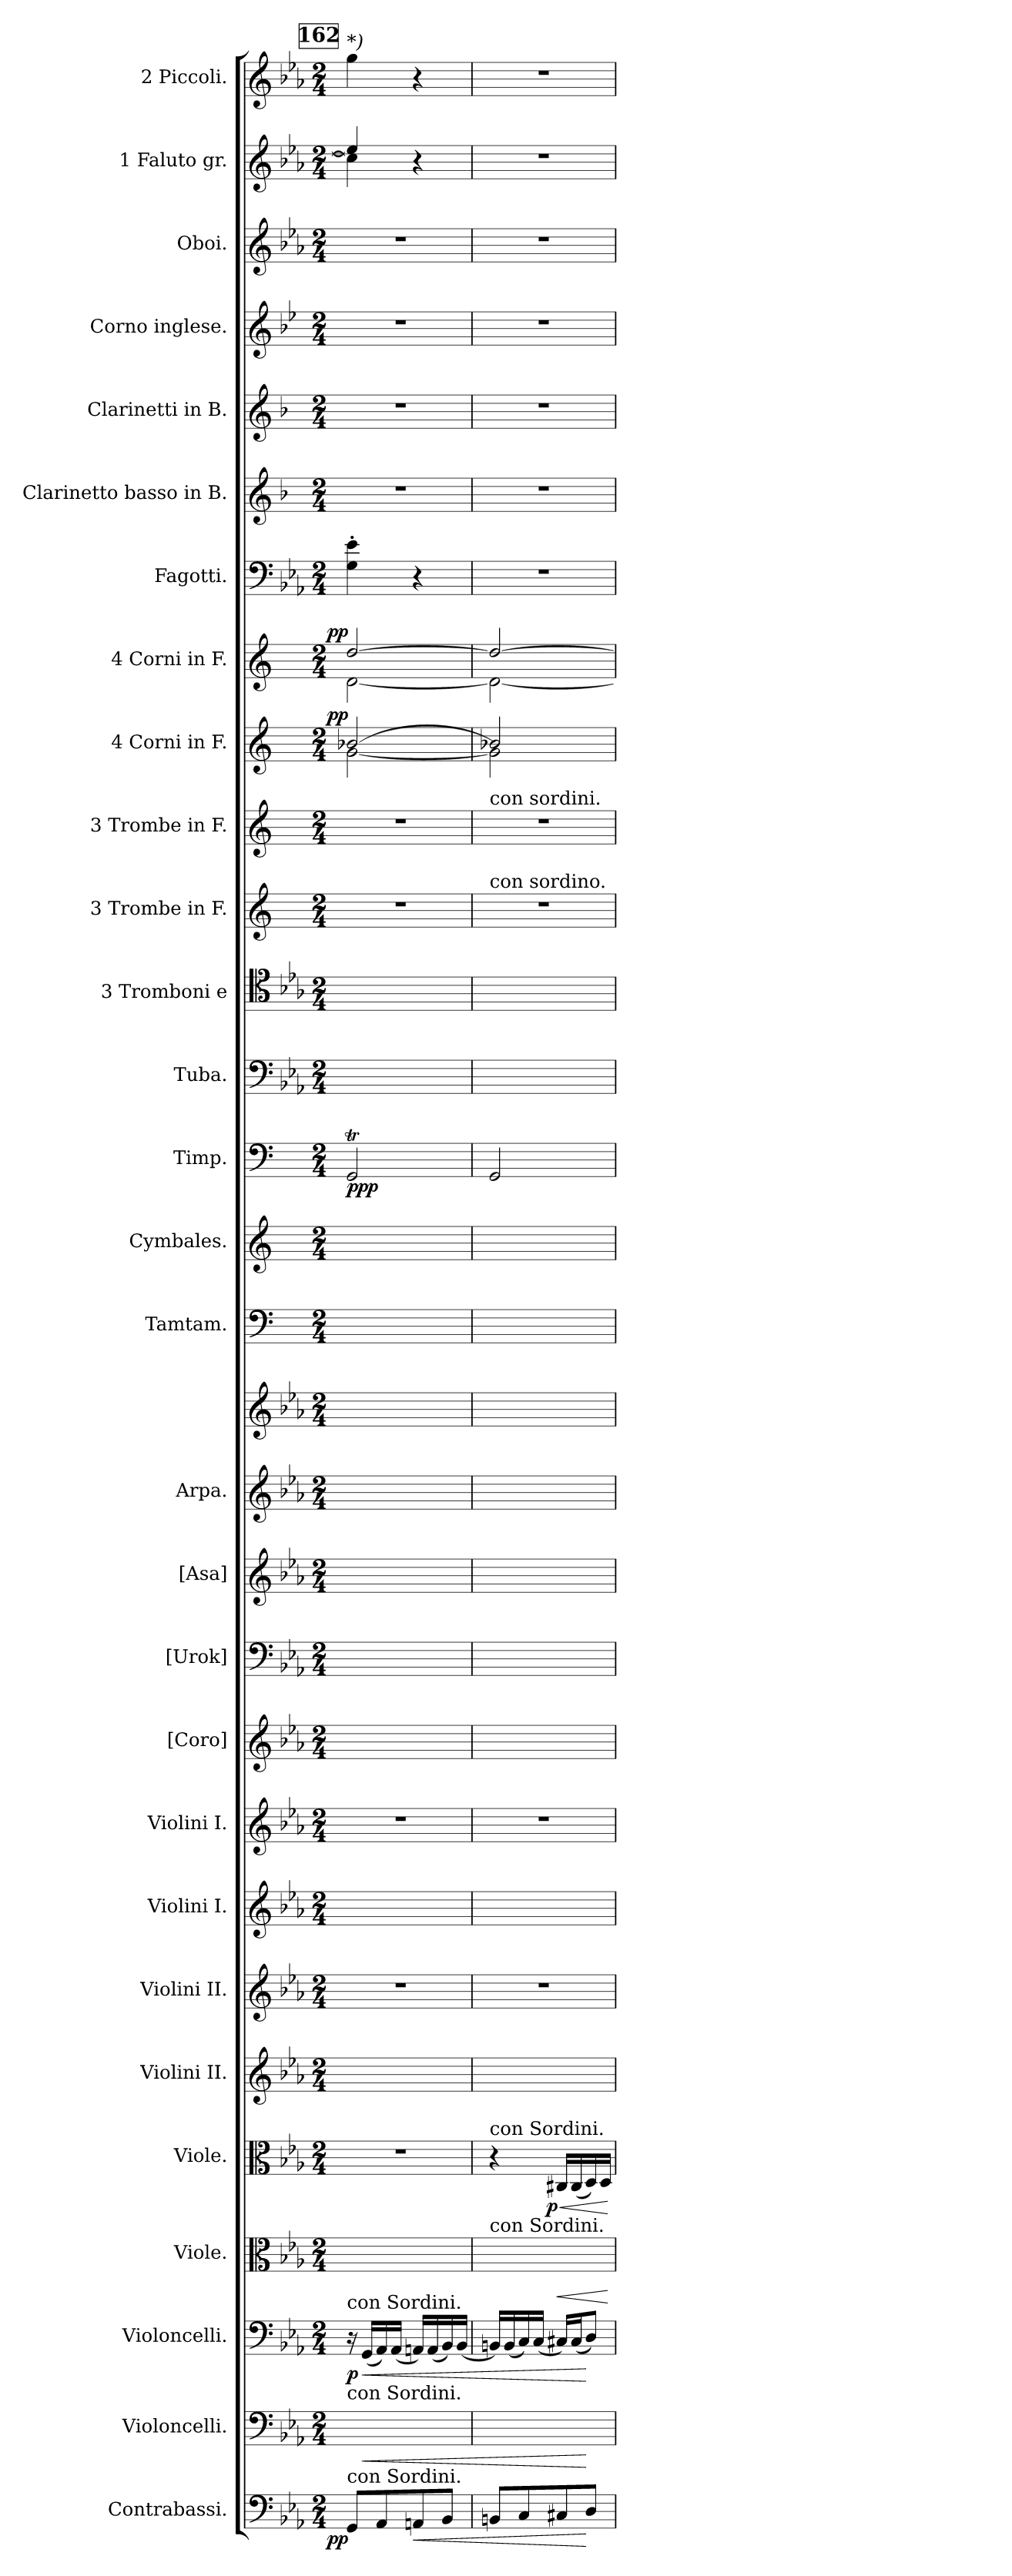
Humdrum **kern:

**kern	**dynam	**kern	**dynam	**kern	**dynam	**kern	**dynam	**kern	**dynam	**kern	**kern	**kern	**kern	**kern	**kern	**kern	**kern	**kern	**kern	**kern	**kern	**dynam	**kern	**kern	**kern	**kern	**kern	**dynam	**kern	**dynam	**kern	**kern	**kern	**kern	**kern	**kern	**kern
*part29	*part29	*part28	*part28	*part27	*part27	*part26	*part26	*part25	*part25	*part24	*part23	*part22	*part21	*part20	*part19	*part18	*part17	*part17	*part16	*part15	*part14	*part14	*part13	*part12	*part11	*part10	*part9	*part9	*part8	*part8	*part7	*part6	*part5	*part4	*part3	*part2	*part1
*staff30	*staff30	*staff29	*staff29	*staff28	*staff28	*staff27	*staff27	*staff26	*staff26	*staff25	*staff24	*staff23	*staff22	*staff21	*staff20	*staff19	*staff18	*staff17	*staff16	*staff15	*staff14	*staff14	*staff13	*staff12	*staff11	*staff10	*staff9	*staff9	*staff8	*staff8	*staff7	*staff6	*staff5	*staff4	*staff3	*staff2	*staff1
*I"Contrabassi.	*	*I"Violoncelli.	*	*I"Violoncelli.	*	*I"Viole.	*	*I"Viole.	*	*I"Violini II.	*I"Violini II.	*I"Violini I.	*I"Violini I.	*I"[Coro]	*I"[Urok]	*I"[Asa]	*I"Arpa.	*	*I"Tamtam.	*I"Cymbales.	*I"Timp.	*	*I"Tuba.	*I"3 Tromboni e	*I"3 Trombe in F.	*I"3 Trombe in F.	*I"4 Corni in F.	*	*I"4 Corni in F.	*	*I"Fagotti.	*I"Clarinetto basso in B.	*I"Clarinetti in B.	*I"Corno inglese.	*I"Oboi.	*I"1 Faluto gr.	*I"2 Piccoli.
*I'C.-B.	*	*I'Vcll.	*	*I'Vcll.	*	*	*	*	*	*I'II.	*I'II.	*	*	*	*I'Urok.	*I'Asa.	*	*	*I'Tamtam	*I'Cymb.	*I'Timp	*	*	*I'1.2. Tromb.	*	*I'1.2. Trb. F.	*I'Corni F.	*	*I'Corni F.	*	*I'Fag.	*	*I'Cl.B.	*I'Corno ingl.	*I'Ob.	*	*I'Picc.
*clefF4	*	*clefF4	*	*clefF4	*	*clefC3	*	*clefC3	*	*clefG2	*clefG2	*clefG2	*clefG2	*clefG2	*clefF4	*clefG2	*clefG2	*clefG2	*clefF4	*clefG2	*clefF4	*	*clefF4	*clefC4	*clefG2	*clefG2	*clefG2	*	*clefG2	*	*clefF4	*clefG2	*clefG2	*clefG2	*clefG2	*clefG2	*clefG2
*	*	*	*	*	*	*	*	*	*	*	*	*	*	*	*	*	*	*	*	*	*	*	*	*	*ITrd-3c-5	*ITrd-3c-5	*ITrd4c7	*	*ITrd4c7	*	*	*ITrd1c2	*ITrd1c2	*ITrd4c7	*	*	*
*k[b-e-a-]	*	*k[b-e-a-]	*	*k[b-e-a-]	*	*k[b-e-a-]	*	*k[b-e-a-]	*	*k[b-e-a-]	*k[b-e-a-]	*k[b-e-a-]	*k[b-e-a-]	*k[b-e-a-]	*k[b-e-a-]	*k[b-e-a-]	*k[b-e-a-]	*k[b-e-a-]	*k[]	*k[]	*k[]	*	*k[b-e-a-]	*k[b-e-a-]	*k[b-]	*k[b-]	*k[b-]	*	*k[b-]	*	*k[b-e-a-]	*k[b-e-a-]	*k[b-e-a-]	*k[b-e-a-]	*k[b-e-a-]	*k[b-e-a-]	*k[b-e-a-]
*M2/4	*	*M2/4	*	*M2/4	*	*M2/4	*	*M2/4	*	*M2/4	*M2/4	*M2/4	*M2/4	*M2/4	*M2/4	*M2/4	*M2/4	*M2/4	*M2/4	*M2/4	*M2/4	*	*M2/4	*M2/4	*M2/4	*M2/4	*M2/4	*	*M2/4	*	*M2/4	*M2/4	*M2/4	*M2/4	*M2/4	*M2/4	*M2/4
!!LO:REH:place=s1:t=162
=71	=71	=71	=71	=71	=71	=71	=71	=71	=71	=71	=71	=71	=71	=71	=71	=71	=71	=71	=71	=71	=71	=71	=71	=71	=71	=71	=71	=71	=71	=71	=71	=71	=71	=71	=71	=71	=71
*	*	*	*	*	*	*	*	*	*	*	*	*	*	*	*	*	*	*	*	*	*	*	*	*	*	*	*^	*	*^	*	*	*	*	*	*	*^	*
!	!	!	!	!	!	!	!	!	!	!	!	!	!	!	!	!	!	!	!	!	!	!	!	!	!	!	!	!	!	!	!	!	!	!	!	!	!	!	!	!LO:TX:a:i:t=*)
!	!	!	!	!LO:TX:a:t=con Sordini.	!	!	!	!	!	!	!	!	!	!	!	!	!	!	!	!	!	!	!	!	!	!	!	!	!	!	!	!	!	!	!	!	!	!	!	!
!	!	!LO:TX:a:t=con Sordini.	!	!	!	!	!	!	!	!	!	!	!	!	!	!	!	!	!	!	!	!	!	!	!	!	!	!	!	!	!	!	!	!	!	!	!	!	!	!
!LO:TX:a:t=con Sordini.	!	!	!	!	!	!	!	!	!	!	!	!	!	!	!	!	!	!	!	!	!	!	!	!	!	!	!	!	!	!	!	!	!	!	!	!	!	!	!	!
!	!LO:DY:b:rj	!	!	!	!	!	!	!	!	!	!	!	!	!	!	!	!	!	!	!	!	!	!	!	!	!	!	!	!LO:DY:a:rj	!	!	!	!	!	!	!	!	!	!	!
!	!	!	!	!	!	!	!	!	!	!	!	!	!	!	!	!	!	!	!	!	!	!	!	!	!	!	!	!	!LO:DY:n=1:b:rj	!	!	!LO:DY:a:rj	!	!	!	!	!	!	!	!
!	!	!	!	!	!	!	!	!	!	!	!	!	!	!	!	!	!	!	!	!	!	!	!	!	!	!	!	!	!	!	!	!LO:DY:n=1:b:rj	!	!	!	!	!	!	!	!
8GG/L	pp	16ryy	.	16r	p	2ryy	.	2r	.	2ryy	2r	2ryy	2r	2ryy	2ryy	2ryy	2ryy	2ryy	2ryy	2ryy	2GGT/	ppp	2ryy	2ryy	2r	2r	[2e-X/	[2c\	p p	[2g/	[2G\	p p	4G'\ 4e-'\	2r	2r	2r	2r	4ee-/]	4cc\]	4gg\
!	!	!	!LO:HP:b	!	!LO:HP:b	!	!	!	!	!	!	!	!	!	!	!	!	!	!	!	!	!	!	!	!	!	!	!	!	!	!	!	!	!	!	!	!	!	!	!
.	.	(16GG/LLyy	<	(16GG/LL	<	.	.	.	.	.	.	.	.	.	.	.	.	.	.	.	.	.	.	.	.	.	.	.	.	.	.	.	.	.	.	.	.	.	.	.
8AA-/	.	16AA-/yy)	.	16AA-/)	.	.	.	.	.	.	.	.	.	.	.	.	.	.	.	.	.	.	.	.	.	.	.	.	.	.	.	.	.	.	.	.	.	.	.	.
.	.	(16AA-/JJyy	.	(16AA-/JJ	.	.	.	.	.	.	.	.	.	.	.	.	.	.	.	.	.	.	.	.	.	.	.	.	.	.	.	.	.	.	.	.	.	.	.	.
!	!LO:HP:b	!	!	!	!	!	!	!	!	!	!	!	!	!	!	!	!	!	!	!	!	!	!	!	!	!	!	!	!	!	!	!	!	!	!	!	!	!	!	!
8AAn/	<	16AAn/LLyy)	.	16AAn/LL)	.	.	.	.	.	.	.	.	.	.	.	.	.	.	.	.	.	.	.	.	.	.	.	.	.	.	.	.	4r	.	.	.	.	4r	4ryy	4r
.	.	(16AA/yy	.	(16AA/	.	.	.	.	.	.	.	.	.	.	.	.	.	.	.	.	.	.	.	.	.	.	.	.	.	.	.	.	.	.	.	.	.	.	.	.
8BB-/J	.	16BB-/yy)	.	16BB-/)	.	.	.	.	.	.	.	.	.	.	.	.	.	.	.	.	.	.	.	.	.	.	.	.	.	.	.	.	.	.	.	.	.	.	.	.
.	.	(16BB-/JJyy	.	(16BB-/JJ	.	.	.	.	.	.	.	.	.	.	.	.	.	.	.	.	.	.	.	.	.	.	.	.	.	.	.	.	.	.	.	.	.	.	.	.
*	*	*	*	*	*	*	*	*	*	*	*	*	*	*	*	*	*	*	*	*	*	*	*	*	*	*	*	*	*	*	*	*	*	*	*	*	*	*v	*v	*
=72	=72	=72	=72	=72	=72	=72	=72	=72	=72	=72	=72	=72	=72	=72	=72	=72	=72	=72	=72	=72	=72	=72	=72	=72	=72	=72	=72	=72	=72	=72	=72	=72	=72	=72	=72	=72	=72	=72	=72
!	!	!	!	!	!	!	!	!	!	!	!	!	!	!	!	!	!	!	!	!	!	!	!	!	!	!LO:TX:a:t=con sordini.	!	!	!	!	!	!	!	!	!	!	!	!	!
!	!	!	!	!	!	!	!	!	!	!	!	!	!	!	!	!	!	!	!	!	!	!	!	!	!LO:TX:a:t=con sordino.	!	!	!	!	!	!	!	!	!	!	!	!	!	!
!	!	!	!	!	!	!	!	!LO:TX:a:t=con Sordini.	!	!	!	!	!	!	!	!	!	!	!	!	!	!	!	!	!	!	!	!	!	!	!	!	!	!	!	!	!	!	!
!	!	!	!	!	!	!LO:TX:a:t=con Sordini.	!	!	!	!	!	!	!	!	!	!	!	!	!	!	!	!	!	!	!	!	!	!	!	!	!	!	!	!	!	!	!	!	!
8BBn/L	.	16BBn/LLyy)	.	16BBn/LL)	.	4ryy	.	4r	.	2ryy	2r	2ryy	2r	2ryy	2ryy	2ryy	2ryy	2ryy	2ryy	2ryy	2GG/	.	2ryy	2ryy	2r	2r	2e-X/]	2c\]	.	2g/_	2G\_	.	2r	2r	2r	2r	2r	2r	2r
.	.	(16BB/yy	.	(16BB/	.	.	.	.	.	.	.	.	.	.	.	.	.	.	.	.	.	.	.	.	.	.	.	.	.	.	.	.	.	.	.	.	.	.	.
8C/	.	16C/yy)	.	16C/)	.	.	.	.	.	.	.	.	.	.	.	.	.	.	.	.	.	.	.	.	.	.	.	.	.	.	.	.	.	.	.	.	.	.	.
.	.	(16C/JJyy	.	(16C/JJ	.	.	.	.	.	.	.	.	.	.	.	.	.	.	.	.	.	.	.	.	.	.	.	.	.	.	.	.	.	.	.	.	.	.	.
!	!	!	!	!	!	!	!LO:HP:b	!	!LO:HP:b	!	!	!	!	!	!	!	!	!	!	!	!	!	!	!	!	!	!	!	!	!	!	!	!	!	!	!	!	!	!
!	!	!	!	!	!	!	!	!	!LO:DY:n=1:b:rj	!	!	!	!	!	!	!	!	!	!	!	!	!	!	!	!	!	!	!	!	!	!	!	!	!	!	!	!	!	!
8C#X/	.	16C#X/LLyy)	.	16C#X/LL)	.	16C#X/LLyy	<	16C#X/LL	< p	.	.	.	.	.	.	.	.	.	.	.	.	.	.	.	.	.	.	.	.	.	.	.	.	.	.	.	.	.	.
.	.	(16C#/Jyy	.	(16C#/J	.	(16C#/yy	.	(16C#/	.	.	.	.	.	.	.	.	.	.	.	.	.	.	.	.	.	.	.	.	.	.	.	.	.	.	.	.	.	.	.
8D/J	[	8D/Jyy)	[	8D/J)	[	16D/yy)	.	16D/)	.	.	.	.	.	.	.	.	.	.	.	.	.	.	.	.	.	.	.	.	.	.	.	.	.	.	.	.	.	.	.
.	.	.	.	.	.	16D/JJyy	.	16D/JJ	.	.	.	.	.	.	.	.	.	.	.	.	.	.	.	.	.	.	.	.	.	.	.	.	.	.	.	.	.	.	.
*	*	*	*	*	*	*	*	*	*	*	*	*	*	*	*	*	*	*	*	*	*	*	*	*	*	*	*v	*v	*	*	*	*	*	*	*	*	*	*	*
*	*	*	*	*	*	*	*	*	*	*	*	*	*	*	*	*	*	*	*	*	*	*	*	*	*	*	*	*	*v	*v	*	*	*	*	*	*	*	*
.	.	.	.	.	.	.	[	.	[	.	.	.	.	.	.	.	.	.	.	.	.	.	.	.	.	.	.	.	.	.	.	.	.	.	.	.	.
=	=	=	=	=	=	=	=	=	=	=	=	=	=	=	=	=	=	=	=	=	=	=	=	=	=	=	=	=	=	=	=	=	=	=	=	=	=
*-	*-	*-	*-	*-	*-	*-	*-	*-	*-	*-	*-	*-	*-	*-	*-	*-	*-	*-	*-	*-	*-	*-	*-	*-	*-	*-	*-	*-	*-	*-	*-	*-	*-	*-	*-	*-	*-
